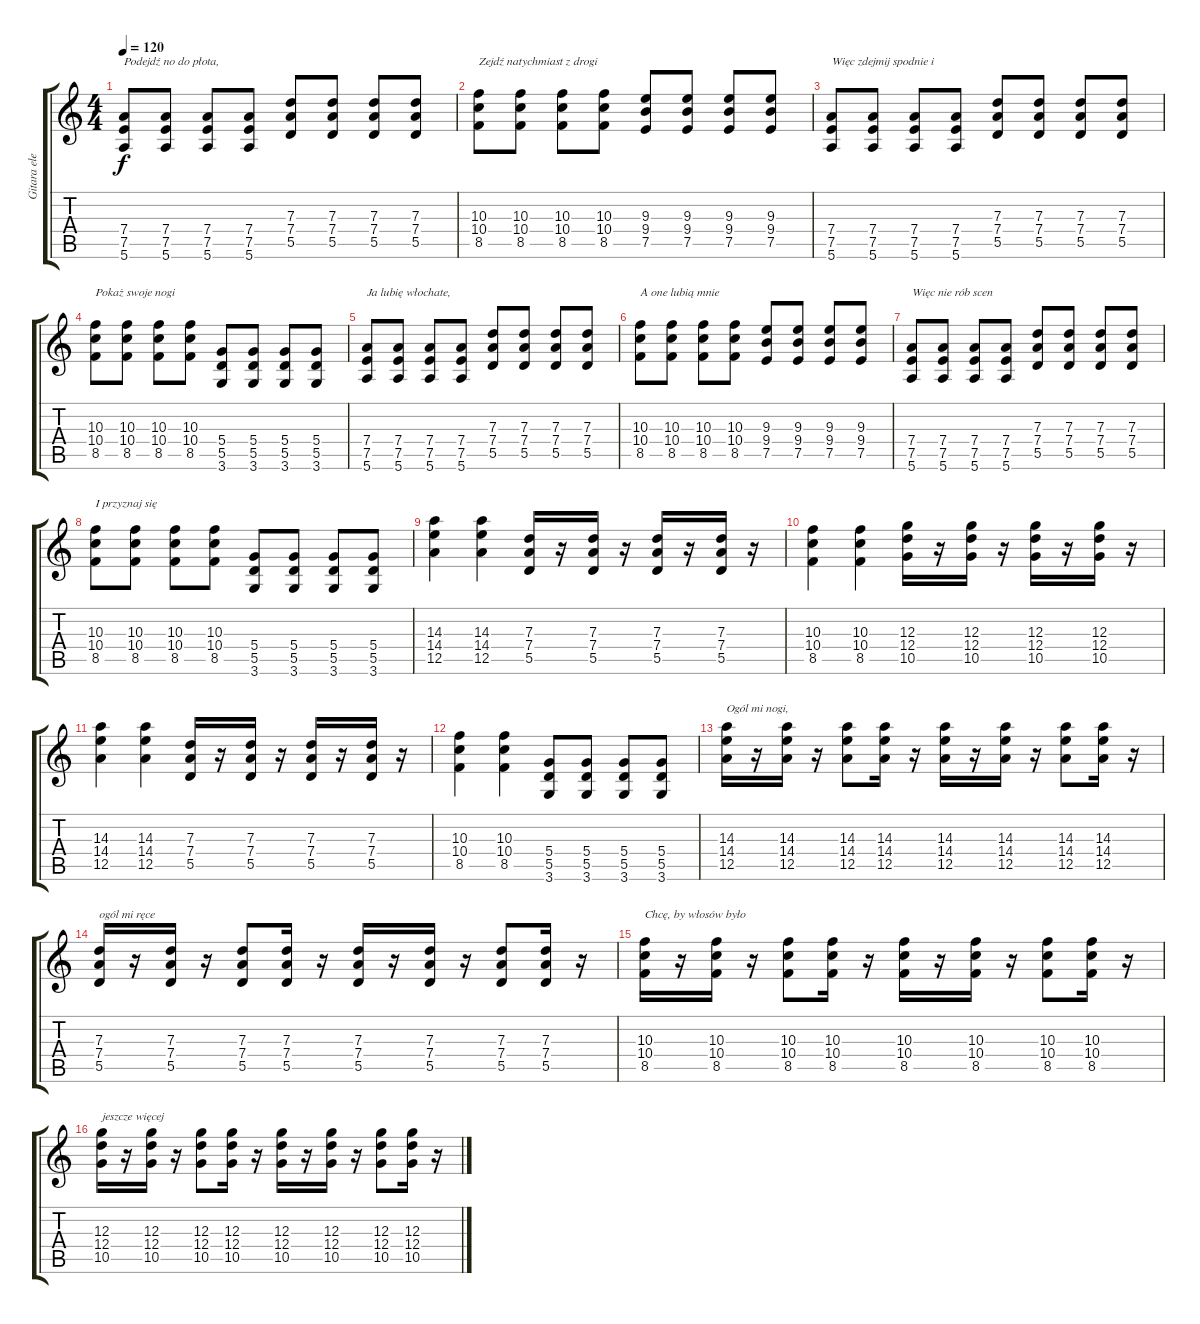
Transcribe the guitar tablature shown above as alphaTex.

\track ("Gitara elektryczna" "Gitara ele") {instrument distortionguitar}
\staff {score tabs}
\tuning (E4 B3 G3 D3 A2 E2) {hide}
\ts (4 4)
\tempo 120
\clef g2
\ks c
(7.4 7.5 5.6).8{txt "Podejdź no do płota," dy f} (7.4 7.5 5.6).8 (7.4 7.5 5.6).8 (7.4 7.5 5.6).8 (7.3 7.4 5.5).8 (7.3 7.4 5.5).8 (7.3 7.4 5.5).8 (7.3 7.4 5.5).8 |
(10.3 10.4 8.5).8{txt "Zejdź natychmiast z drogi"} (10.3 10.4 8.5).8 (10.3 10.4 8.5).8 (10.3 10.4 8.5).8 (9.3 9.4 7.5).8 (9.3 9.4 7.5).8 (9.3 9.4 7.5).8 (9.3 9.4 7.5).8 |
(7.4 7.5 5.6).8{txt "Więc zdejmij spodnie i"} (7.4 7.5 5.6).8 (7.4 7.5 5.6).8 (7.4 7.5 5.6).8 (7.3 7.4 5.5).8 (7.3 7.4 5.5).8 (7.3 7.4 5.5).8 (7.3 7.4 5.5).8 |
(10.3 10.4 8.5).8{txt "Pokaż swoje nogi"} (10.3 10.4 8.5).8 (10.3 10.4 8.5).8 (10.3 10.4 8.5).8 (5.4 5.5 3.6).8 (5.4 5.5 3.6).8 (5.4 5.5 3.6).8 (5.4 5.5 3.6).8 |
(7.4 7.5 5.6).8{txt "Ja lubię włochate,"} (7.4 7.5 5.6).8 (7.4 7.5 5.6).8 (7.4 7.5 5.6).8 (7.3 7.4 5.5).8 (7.3 7.4 5.5).8 (7.3 7.4 5.5).8 (7.3 7.4 5.5).8 |
(10.3 10.4 8.5).8{txt "A one lubią mnie"} (10.3 10.4 8.5).8 (10.3 10.4 8.5).8 (10.3 10.4 8.5).8 (9.3 9.4 7.5).8 (9.3 9.4 7.5).8 (9.3 9.4 7.5).8 (9.3 9.4 7.5).8 |
(7.4 7.5 5.6).8{txt "Więc nie rób scen"} (7.4 7.5 5.6).8 (7.4 7.5 5.6).8 (7.4 7.5 5.6).8 (7.3 7.4 5.5).8 (7.3 7.4 5.5).8 (7.3 7.4 5.5).8 (7.3 7.4 5.5).8 |
(10.3 10.4 8.5).8{txt "I przyznaj się"} (10.3 10.4 8.5).8 (10.3 10.4 8.5).8 (10.3 10.4 8.5).8 (5.4 5.5 3.6).8 (5.4 5.5 3.6).8 (5.4 5.5 3.6).8 (5.4 5.5 3.6).8 |
(14.3 14.4 12.5).4 (14.3 14.4 12.5).4 (7.3 7.4 5.5).16 r.16 (7.3 7.4 5.5).16 r.16 (7.3 7.4 5.5).16 r.16 (7.3 7.4 5.5).16 r.16 |
(10.3 10.4 8.5).4 (10.3 10.4 8.5).4 (12.3 12.4 10.5).16 r.16 (12.3 12.4 10.5).16 r.16 (12.3 12.4 10.5).16 r.16 (12.3 12.4 10.5).16 r.16 |
(14.3 14.4 12.5).4 (14.3 14.4 12.5).4 (7.3 7.4 5.5).16 r.16 (7.3 7.4 5.5).16 r.16 (7.3 7.4 5.5).16 r.16 (7.3 7.4 5.5).16 r.16 |
(10.3 10.4 8.5).4 (10.3 10.4 8.5).4 (5.4 5.5 3.6).8 (5.4 5.5 3.6).8 (5.4 5.5 3.6).8 (5.4 5.5 3.6).8 |
(14.3 14.4 12.5).16{txt "Ogól mi nogi,"} r.16 (14.3 14.4 12.5).16 r.16 (14.3 14.4 12.5).8 (14.3 14.4 12.5).16 r.16 (14.3 14.4 12.5).16 r.16 (14.3 14.4 12.5).16 r.16 (14.3 14.4 12.5).8 (14.3 14.4 12.5).16 r.16 |
(7.3 7.4 5.5).16{txt "ogól mi ręce"} r.16 (7.3 7.4 5.5).16 r.16 (7.3 7.4 5.5).8 (7.3 7.4 5.5).16 r.16 (7.3 7.4 5.5).16 r.16 (7.3 7.4 5.5).16 r.16 (7.3 7.4 5.5).8 (7.3 7.4 5.5).16 r.16 |
(10.3 10.4 8.5).16{txt "Chcę, by włosów było"} r.16 (10.3 10.4 8.5).16 r.16 (10.3 10.4 8.5).8 (10.3 10.4 8.5).16 r.16 (10.3 10.4 8.5).16 r.16 (10.3 10.4 8.5).16 r.16 (10.3 10.4 8.5).8 (10.3 10.4 8.5).16 r.16 |
(12.3 12.4 10.5).16{txt "jeszcze więcej"} r.16 (12.3 12.4 10.5).16 r.16 (12.3 12.4 10.5).8 (12.3 12.4 10.5).16 r.16 (12.3 12.4 10.5).16 r.16 (12.3 12.4 10.5).16 r.16 (12.3 12.4 10.5).8 (12.3 12.4 10.5).16 r.16
